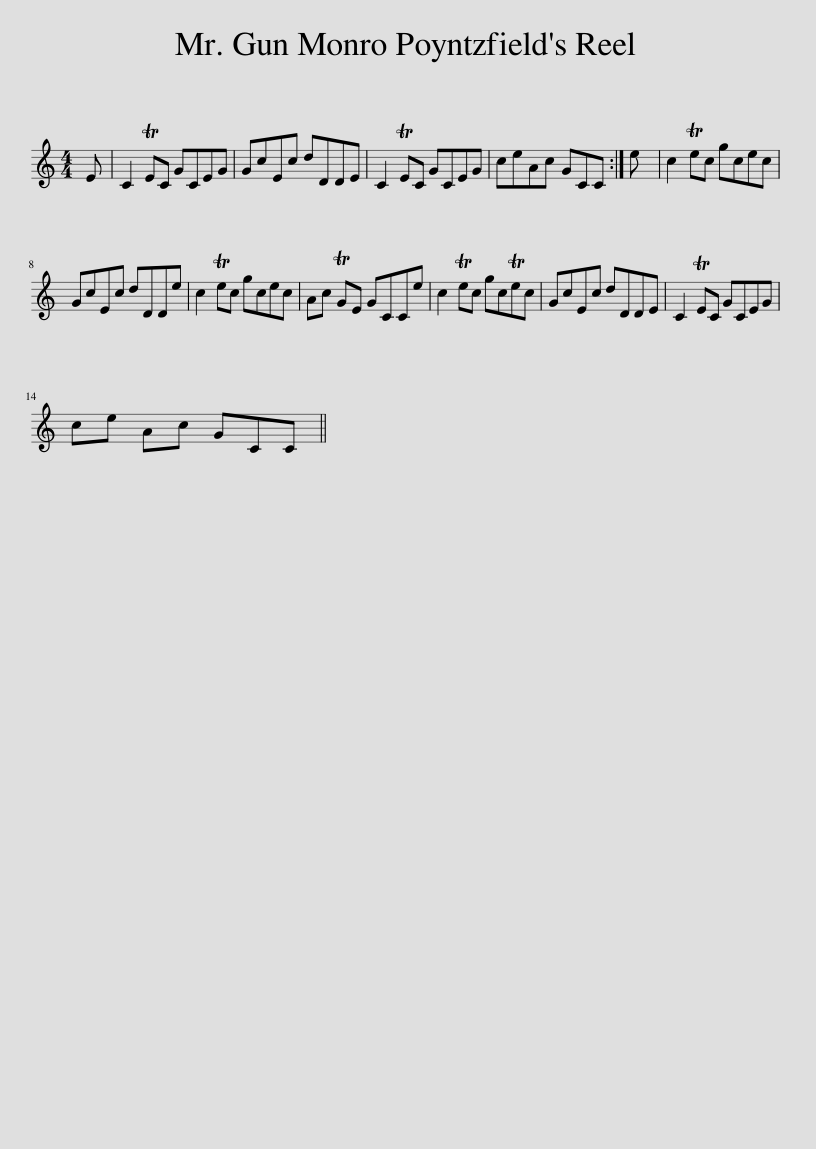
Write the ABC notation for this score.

X:1
L:1/8
M:4/4
I:linebreak $
K:C
V:1 treble
V:1
 E | C2 TEC GCEG | GcEc dDDE | C2 TEC GCEG | ceAc GCC :| %5
 e | c2 Tec gcec |$ GcEc dDDe | c2 Tec gcec | Ac TGE GCCe | %10
 c2 Tec gcTec | GcEc dDDE | C2 TEC GCEG |$ ce Ac GCC || %14
